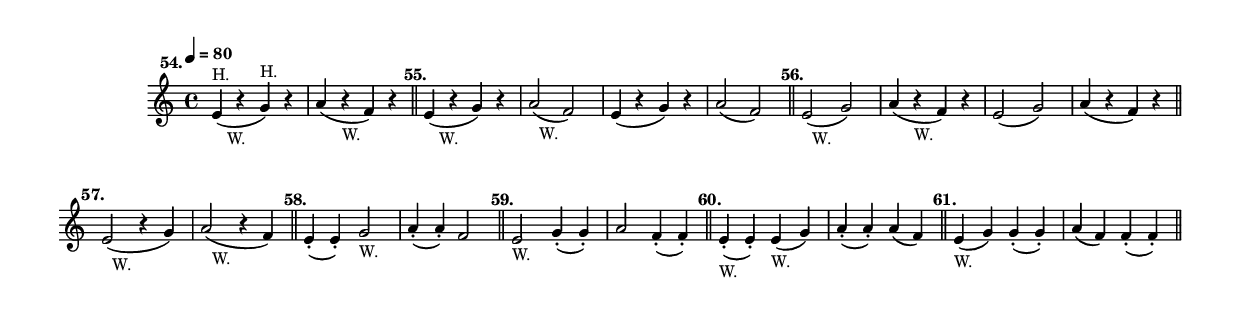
\version "2.24.1"
\language "english"
\paper {
    #'(set-paper-size "letter")
}

\score {
    \layout {
        \context {
            \Score
            \omit BarNumber
        }
    }
    \new Staff \with {
        \magnifyStaff #5/7
    } {
        \relative {
            \time 4/4
            \tempo \markup \teeny \concat { \note {4} #1 " = 80" }
            e'4 (
            ^\markup \teeny "H."
            ^\markup \translate #'(-5 . 0) \bold "54."
            r4 _\markup \translate #'(-1 . 0) \teeny "W."
            g4 ) ^\markup \teeny "H." r4
            | a4 ( r4 _\markup \teeny "W." f4 )  r4 
            \bar "||"
            | e4 ( 
            ^\markup \translate #'(-2 . 0) \bold "55."
            r4 _\markup \translate #'(-1 . 0) \teeny "W." g4 ) r4 
            | a2 ( _\markup \translate #'(1 . 0) \teeny "W." f2 )
            | e4 ( r4 g4 ) r4
            | a2 ( f2 )
            \bar "||"
            e2 ( _\markup \translate #'(1 . 0) \teeny "W."
            ^\markup \translate #'(-2 . 0) \bold "56."
            g2 )
            | a4 ( r4 _\markup \teeny "W." f4 ) r4
            | e2 ( g2 )
            | a4 ( r4 f4 ) r4
            \bar "||"
            \break
            | e2 ( 
            ^\markup \translate #'(-2 . 0) \bold "57."
            _\markup \translate #'(1 . 0) \teeny "W." r4 g4 )
            | a2 ( _\markup \translate #'(1 . 0) \teeny "W. " r4 f4 )
            \bar "||"
            | e4 -. ( 
            ^\markup \translate #'(-2 . 0) \bold "58.")
            e4 -. ) g2 _\markup \teeny "W."
            | a4 -. ( a4 -. ) f2
            \bar "||"
            | e2 _\markup \teeny "W."
            ^\markup \translate #'(-2 . 0) \bold "59."
            g4 -. ( g4 -. )
            | a2 f4 -. ( f4 -. )
            \bar "||"
            | e4 -. ( 
            ^\markup \translate #'(-2 . 0) \bold "60."
            _\markup \teeny "W." e4 -. ) e4 ( _\markup \teeny "W." g4 )
            | a4 -. ( a4 -. ) a4 ( f4 )
            \bar "||"
            | e4 ( 
            ^\markup \translate #'(-2 . 0) \bold "61." 
            _\markup \teeny "W."
            g4 ) g4 -. ( g4 -. )
            | a4 ( f4 ) f4 -. ( f4 -. )
            \bar "||"
        }
    }
}
